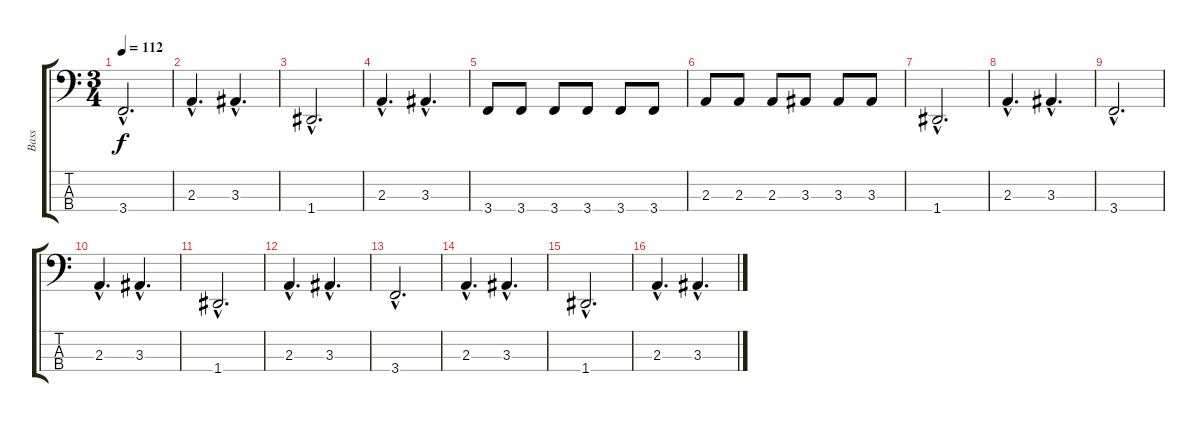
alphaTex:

\track ("Bass" "Bass") {instrument electricbassfinger}
\staff {score tabs}
\tuning (F2 C2 G1 D1) {hide}
\ts (3 4)
\tempo 112
\clef f4
\ks c
3.4{hac}.2{d dy f} |
2.3{hac}.4{d} 3.3{hac}.4{d} |
1.4{hac}.2{d} |
2.3{hac}.4{d} 3.3{hac}.4{d} |
3.4.8 3.4.8 3.4.8 3.4.8 3.4.8 3.4.8 |
2.3.8 2.3.8 2.3.8 3.3.8 3.3.8 3.3.8 |
1.4{hac}.2{d} |
2.3{hac}.4{d} 3.3{hac}.4{d} |
3.4{hac}.2{d} |
2.3{hac}.4{d} 3.3{hac}.4{d} |
1.4{hac}.2{d} |
2.3{hac}.4{d} 3.3{hac}.4{d} |
3.4{hac}.2{d} |
2.3{hac}.4{d} 3.3{hac}.4{d} |
1.4{hac}.2{d} |
2.3{hac}.4{d} 3.3{hac}.4{d}
